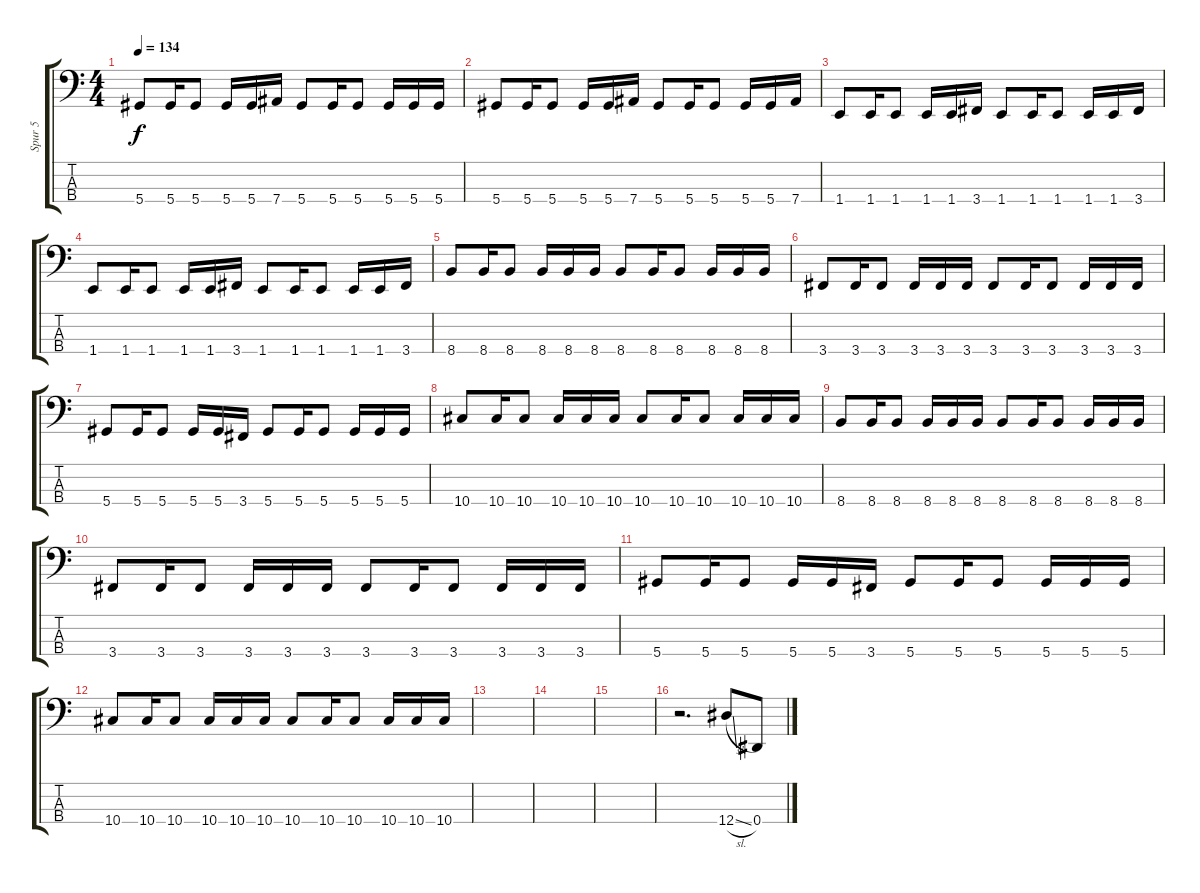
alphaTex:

\track ("Spur 5" "Spur 5") {instrument electricbassfinger}
\staff {score tabs}
\tuning (Gb2 Db2 Ab1 Eb1) {hide}
\ts (4 4)
\tempo 134
\clef f4
\ks c
5.4.8{dy f} 5.4.16 5.4.8 5.4.16 5.4.16 7.4.16 5.4.8 5.4.16 5.4.8 5.4.16 5.4.16 5.4.16 |
5.4.8 5.4.16 5.4.8 5.4.16 5.4.16 7.4.16 5.4.8 5.4.16 5.4.8 5.4.16 5.4.16 7.4.16 |
1.4.8 1.4.16 1.4.8 1.4.16 1.4.16 3.4.16 1.4.8 1.4.16 1.4.8 1.4.16 1.4.16 3.4.16 |
1.4.8 1.4.16 1.4.8 1.4.16 1.4.16 3.4.16 1.4.8 1.4.16 1.4.8 1.4.16 1.4.16 3.4.16 |
8.4.8 8.4.16 8.4.8 8.4.16 8.4.16 8.4.16 8.4.8 8.4.16 8.4.8 8.4.16 8.4.16 8.4.16 |
3.4.8 3.4.16 3.4.8 3.4.16 3.4.16 3.4.16 3.4.8 3.4.16 3.4.8 3.4.16 3.4.16 3.4.16 |
5.4.8 5.4.16 5.4.8 5.4.16 5.4.16 3.4.16 5.4.8 5.4.16 5.4.8 5.4.16 5.4.16 5.4.16 |
10.4.8 10.4.16 10.4.8 10.4.16 10.4.16 10.4.16 10.4.8 10.4.16 10.4.8 10.4.16 10.4.16 10.4.16 |
8.4.8 8.4.16 8.4.8 8.4.16 8.4.16 8.4.16 8.4.8 8.4.16 8.4.8 8.4.16 8.4.16 8.4.16 |
3.4.8 3.4.16 3.4.8 3.4.16 3.4.16 3.4.16 3.4.8 3.4.16 3.4.8 3.4.16 3.4.16 3.4.16 |
5.4.8 5.4.16 5.4.8 5.4.16 5.4.16 3.4.16 5.4.8 5.4.16 5.4.8 5.4.16 5.4.16 5.4.16 |
10.4.8 10.4.16 10.4.8 10.4.16 10.4.16 10.4.16 10.4.8 10.4.16 10.4.8 10.4.16 10.4.16 10.4.16 |
|
|
|
r.2{d} 12.4{sl}.8 0.4.8
